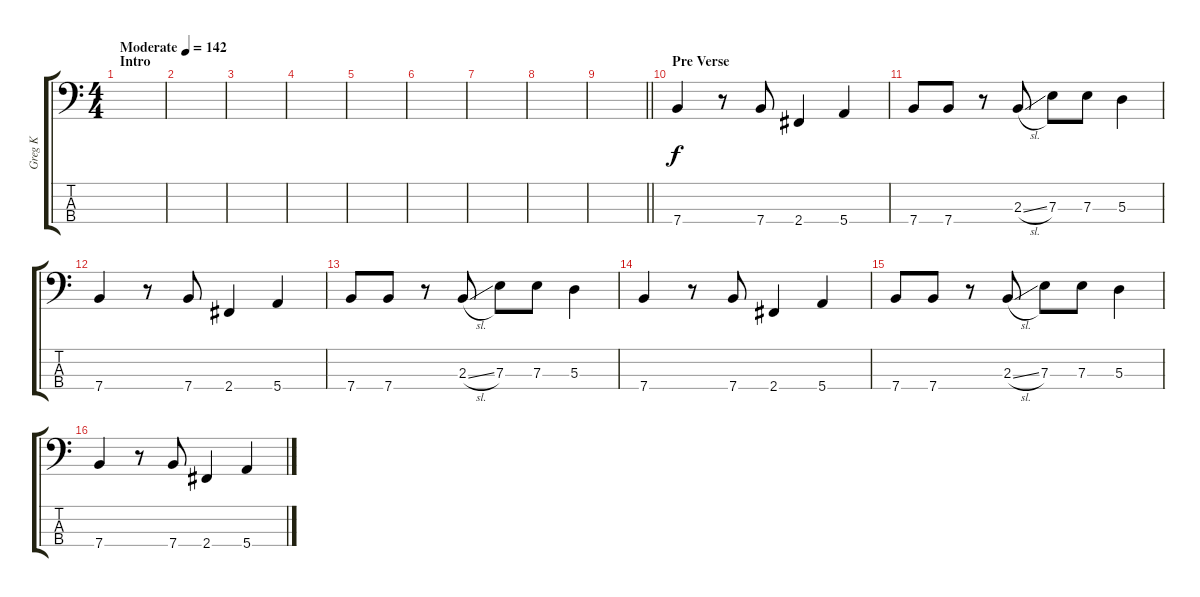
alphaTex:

\track ("Greg K" "Greg K") {instrument electricbassfinger}
\staff {score tabs}
\tuning (G2 D2 A1 E1) {hide}
\ts (4 4)
\section ("" "Intro")
\tempo (142 "Moderate")
\clef f4
\ks c
|
|
|
|
|
|
|
|
\barLineRight lightlight
|
\section ("" "Pre Verse")
7.4.4 r.8 7.4.8 2.4.4 5.4.4 |
7.4.8 7.4.8 r.8 2.3{sl}.8 7.3.8 7.3.8 5.3.4 |
7.4.4 r.8 7.4.8 2.4.4 5.4.4 |
7.4.8 7.4.8 r.8 2.3{sl}.8 7.3.8 7.3.8 5.3.4 |
7.4.4 r.8 7.4.8 2.4.4 5.4.4 |
7.4.8 7.4.8 r.8 2.3{sl}.8 7.3.8 7.3.8 5.3.4 |
7.4.4 r.8 7.4.8 2.4.4 5.4.4
